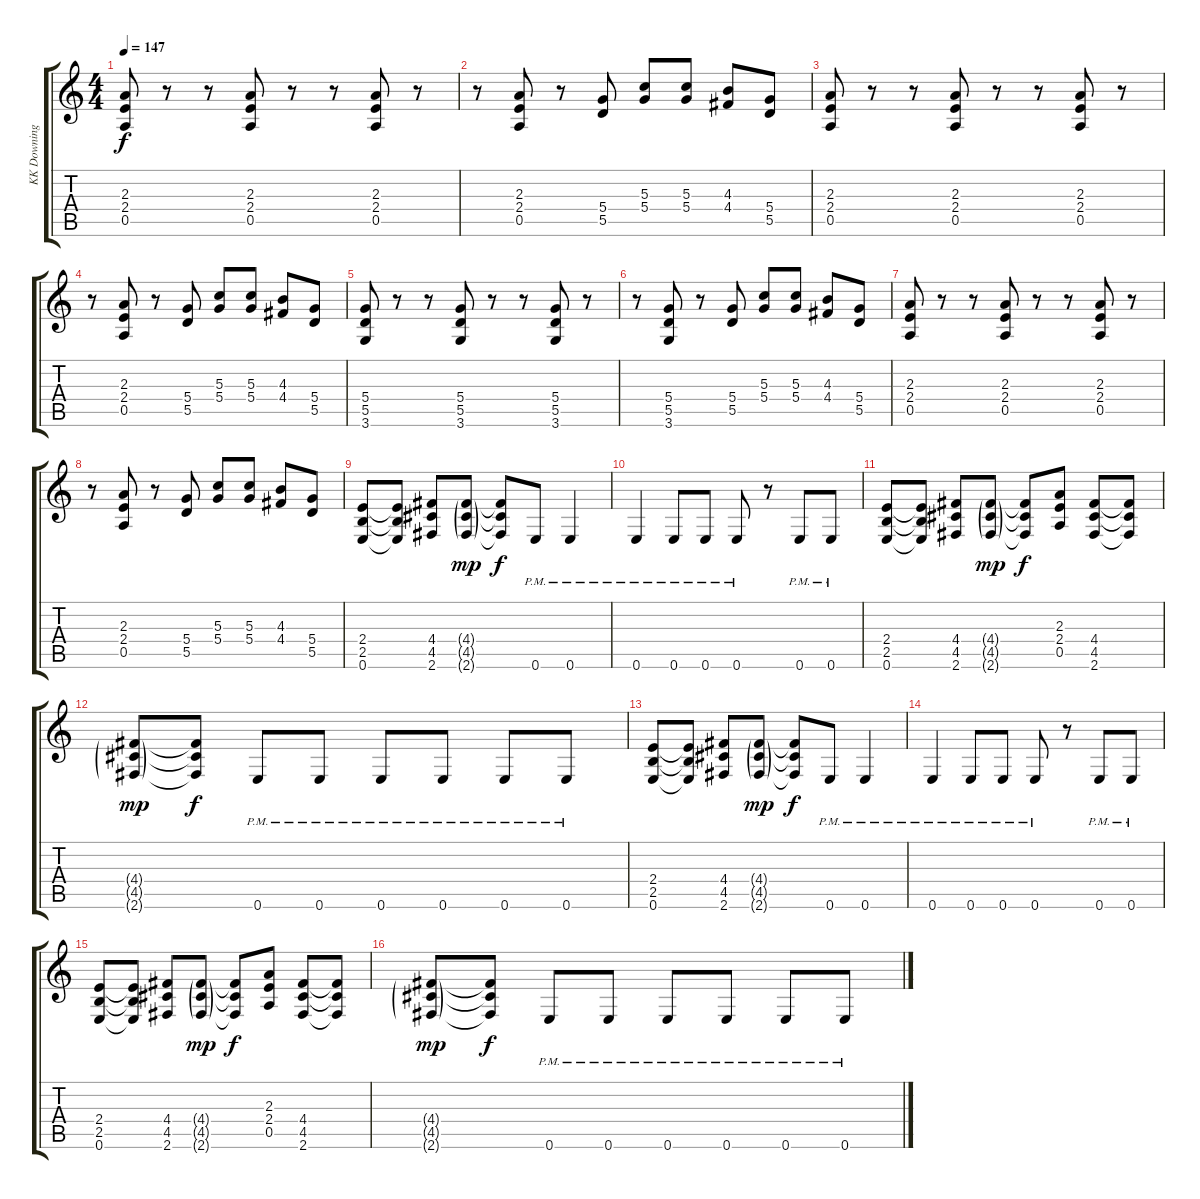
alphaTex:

\track ("KK Downing" "KK Downing") {instrument distortionguitar}
\staff {score tabs}
\tuning (E4 B3 G3 D3 A2 E2) {hide}
\ts (4 4)
\tempo 147
\clef g2
\ks c
(2.3 2.4 0.5).8{dy f} r.8 r.8 (2.3 2.4 0.5).8 r.8 r.8 (2.3 2.4 0.5).8 r.8 |
r.8 (2.3 2.4 0.5).8 r.8 (5.4 5.5).8 (5.3 5.4).8 (5.3 5.4).8 (4.3 4.4).8 (5.4 5.5).8 |
(2.3 2.4 0.5).8 r.8 r.8 (2.3 2.4 0.5).8 r.8 r.8 (2.3 2.4 0.5).8 r.8 |
r.8 (2.3 2.4 0.5).8 r.8 (5.4 5.5).8 (5.3 5.4).8 (5.3 5.4).8 (4.3 4.4).8 (5.4 5.5).8 |
(5.4 5.5 3.6).8 r.8 r.8 (5.4 5.5 3.6).8 r.8 r.8 (5.4 5.5 3.6).8 r.8 |
r.8 (5.4 5.5 3.6).8 r.8 (5.4 5.5).8 (5.3 5.4).8 (5.3 5.4).8 (4.3 4.4).8 (5.4 5.5).8 |
(2.3 2.4 0.5).8 r.8 r.8 (2.3 2.4 0.5).8 r.8 r.8 (2.3 2.4 0.5).8 r.8 |
r.8 (2.3 2.4 0.5).8 r.8 (5.4 5.5).8 (5.3 5.4).8 (5.3 5.4).8 (4.3 4.4).8 (5.4 5.5).8 |
(2.4 2.5 0.6).8 (2.4{t} 2.5{t} 0.6{t}).8 (4.4 4.5 2.6).8 (4.4{g} 4.5{g} 2.6{g}).8{dy mp} (4.4{t} 4.5{t} 2.6{t}).8{dy f} 0.6{pm}.8 0.6{pm}.4 |
0.6{pm}.4 0.6{pm}.8 0.6{pm}.8 0.6{pm}.8 r.8 0.6{pm}.8 0.6{pm}.8 |
(2.4 2.5 0.6).8 (2.4{t} 2.5{t} 0.6{t}).8 (4.4 4.5 2.6).8 (4.4{g} 4.5{g} 2.6{g}).8{dy mp} (4.4{t} 4.5{t} 2.6{t}).8{dy f} (2.3 2.4 0.5).8 (4.4 4.5 2.6).8 (4.4{t} 4.5{t} 2.6{t}).8 |
(4.4{g} 4.5{g} 2.6{g}).8{dy mp} (4.4{t} 4.5{t} 2.6{t}).8{dy f} 0.6{pm}.8 0.6{pm}.8 0.6{pm}.8 0.6{pm}.8 0.6{pm}.8 0.6{pm}.8 |
(2.4 2.5 0.6).8 (2.4{t} 2.5{t} 0.6{t}).8 (4.4 4.5 2.6).8 (4.4{g} 4.5{g} 2.6{g}).8{dy mp} (4.4{t} 4.5{t} 2.6{t}).8{dy f} 0.6{pm}.8 0.6{pm}.4 |
0.6{pm}.4 0.6{pm}.8 0.6{pm}.8 0.6{pm}.8 r.8 0.6{pm}.8 0.6{pm}.8 |
(2.4 2.5 0.6).8 (2.4{t} 2.5{t} 0.6{t}).8 (4.4 4.5 2.6).8 (4.4{g} 4.5{g} 2.6{g}).8{dy mp} (4.4{t} 4.5{t} 2.6{t}).8{dy f} (2.3 2.4 0.5).8 (4.4 4.5 2.6).8 (4.4{t} 4.5{t} 2.6{t}).8 |
(4.4{g} 4.5{g} 2.6{g}).8{dy mp} (4.4{t} 4.5{t} 2.6{t}).8{dy f} 0.6{pm}.8 0.6{pm}.8 0.6{pm}.8 0.6{pm}.8 0.6{pm}.8 0.6{pm}.8
